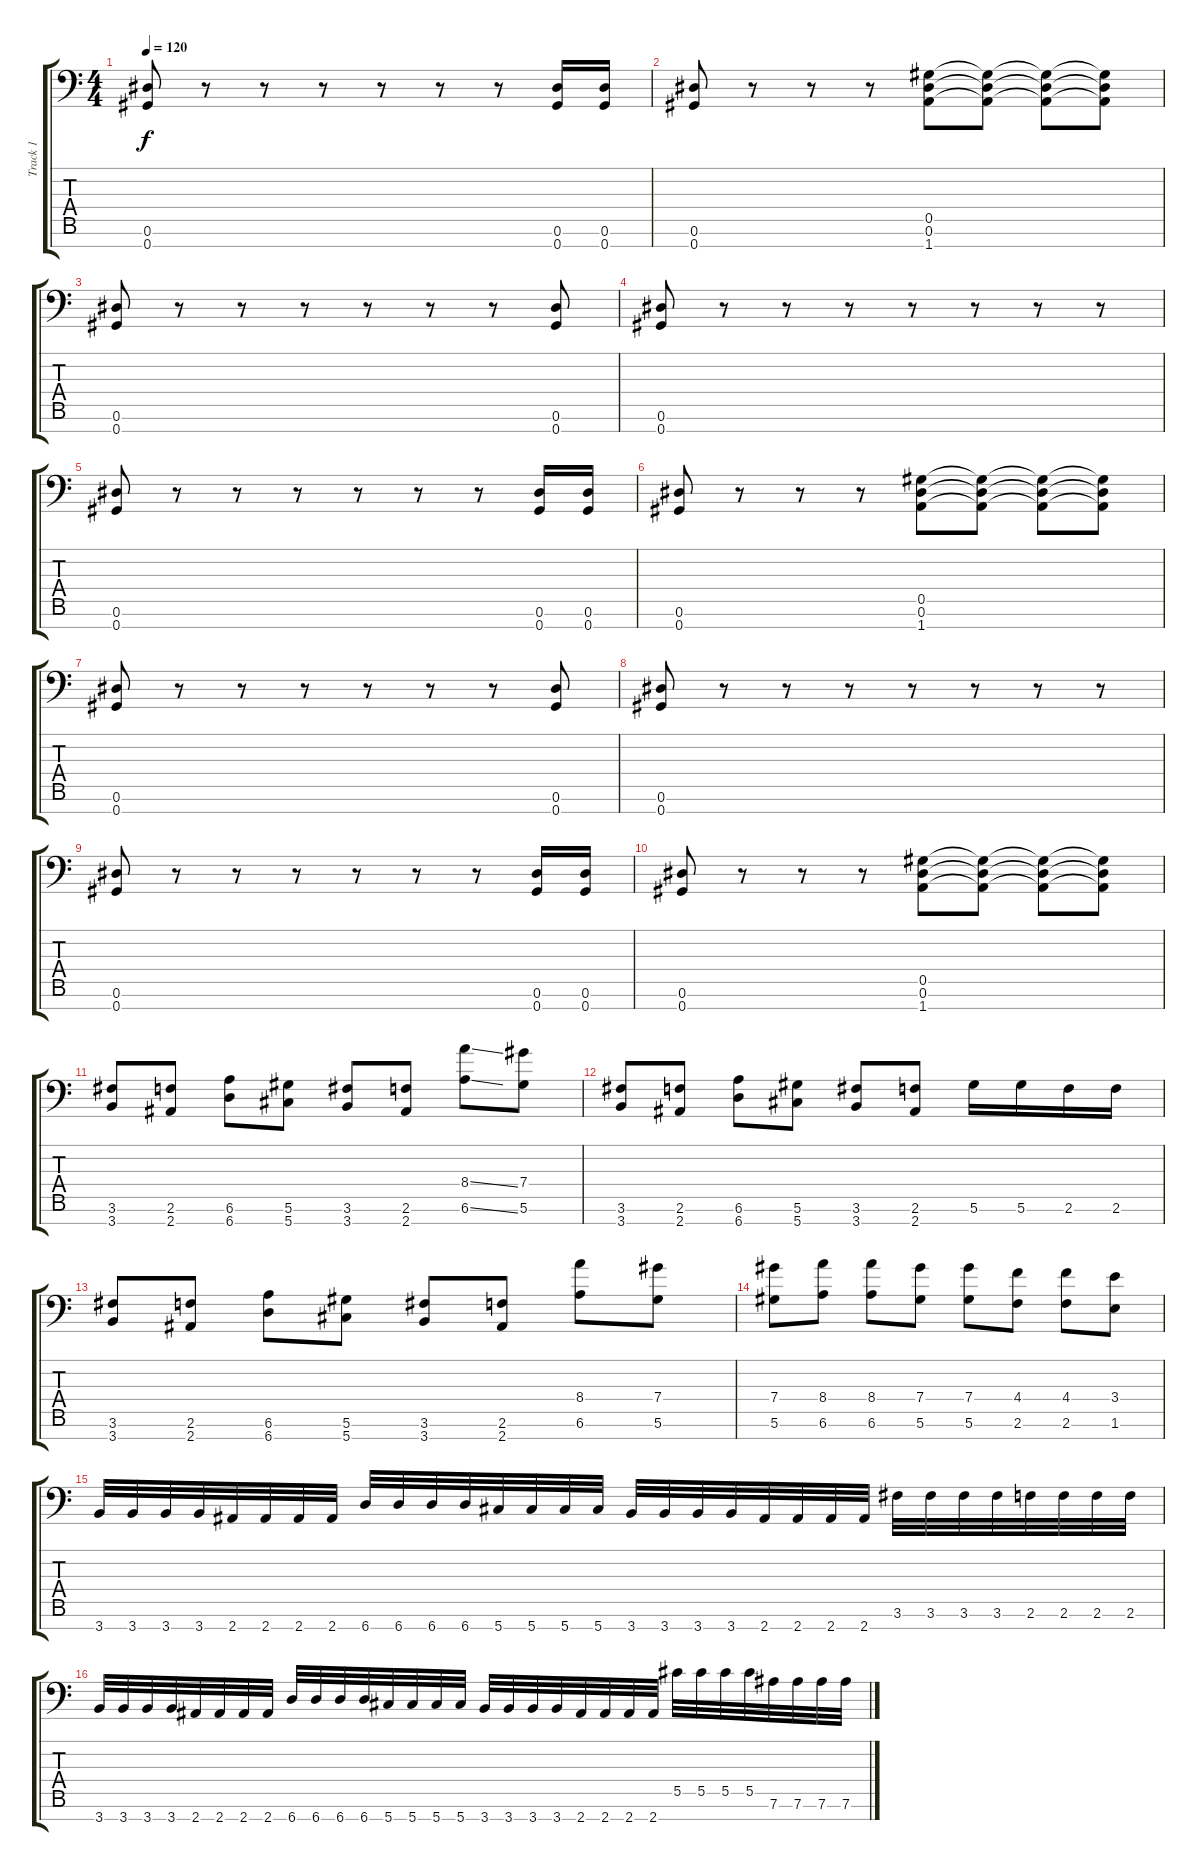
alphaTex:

\track ("Track 1" "Track 1") {instrument distortionguitar}
\staff {score tabs}
\tuning (Eb4 Bb3 F3 Db3 Ab2 Eb2 Ab1) {hide}
\ts (4 4)
\tempo 120
\clef f4
\ks c
(0.6 0.7).8{dy f} r.8 r.8 r.8 r.8 r.8 r.8 (0.6 0.7).16 (0.6 0.7).16 |
(0.6 0.7).8 r.8 r.8 r.8 (0.5 0.6 1.7).8 (0.5{t} 0.6{t} 1.7{t}).8 (0.5{t} 0.6{t} 1.7{t}).8 (0.5{t} 0.6{t} 1.7{t}).8 |
(0.6 0.7).8 r.8 r.8 r.8 r.8 r.8 r.8 (0.6 0.7).8 |
(0.6 0.7).8 r.8 r.8 r.8 r.8 r.8 r.8 r.8 |
(0.6 0.7).8 r.8 r.8 r.8 r.8 r.8 r.8 (0.6 0.7).16 (0.6 0.7).16 |
(0.6 0.7).8 r.8 r.8 r.8 (0.5 0.6 1.7).8 (0.5{t} 0.6{t} 1.7{t}).8 (0.5{t} 0.6{t} 1.7{t}).8 (0.5{t} 0.6{t} 1.7{t}).8 |
(0.6 0.7).8 r.8 r.8 r.8 r.8 r.8 r.8 (0.6 0.7).8 |
(0.6 0.7).8 r.8 r.8 r.8 r.8 r.8 r.8 r.8 |
(0.6 0.7).8 r.8 r.8 r.8 r.8 r.8 r.8 (0.6 0.7).16 (0.6 0.7).16 |
(0.6 0.7).8 r.8 r.8 r.8 (0.5 0.6 1.7).8 (0.5{t} 0.6{t} 1.7{t}).8 (0.5{t} 0.6{t} 1.7{t}).8 (0.5{t} 0.6{t} 1.7{t}).8 |
(3.6 3.7).8 (2.6 2.7).8 (6.6 6.7).8 (5.6 5.7).8 (3.6 3.7).8 (2.6 2.7).8 (8.4{ss} 6.6{ss}).8 (7.4 5.6).8 |
(3.6 3.7).8 (2.6 2.7).8 (6.6 6.7).8 (5.6 5.7).8 (3.6 3.7).8 (2.6 2.7).8 5.6.16 5.6.16 2.6.16 2.6.16 |
(3.6 3.7).8 (2.6 2.7).8 (6.6 6.7).8 (5.6 5.7).8 (3.6 3.7).8 (2.6 2.7).8 (8.4 6.6).8 (7.4 5.6).8 |
(7.4 5.6).8 (8.4 6.6).8 (8.4 6.6).8 (7.4 5.6).8 (7.4 5.6).8 (4.4 2.6).8 (4.4 2.6).8 (3.4 1.6).8 |
3.7.32 3.7.32 3.7.32 3.7.32 2.7.32 2.7.32 2.7.32 2.7.32 6.7.32 6.7.32 6.7.32 6.7.32 5.7.32 5.7.32 5.7.32 5.7.32 3.7.32 3.7.32 3.7.32 3.7.32 2.7.32 2.7.32 2.7.32 2.7.32 3.6.32 3.6.32 3.6.32 3.6.32 2.6.32 2.6.32 2.6.32 2.6.32 |
3.7.32 3.7.32 3.7.32 3.7.32 2.7.32 2.7.32 2.7.32 2.7.32 6.7.32 6.7.32 6.7.32 6.7.32 5.7.32 5.7.32 5.7.32 5.7.32 3.7.32 3.7.32 3.7.32 3.7.32 2.7.32 2.7.32 2.7.32 2.7.32 5.5.32 5.5.32 5.5.32 5.5.32 7.6.32 7.6.32 7.6.32 7.6.32
